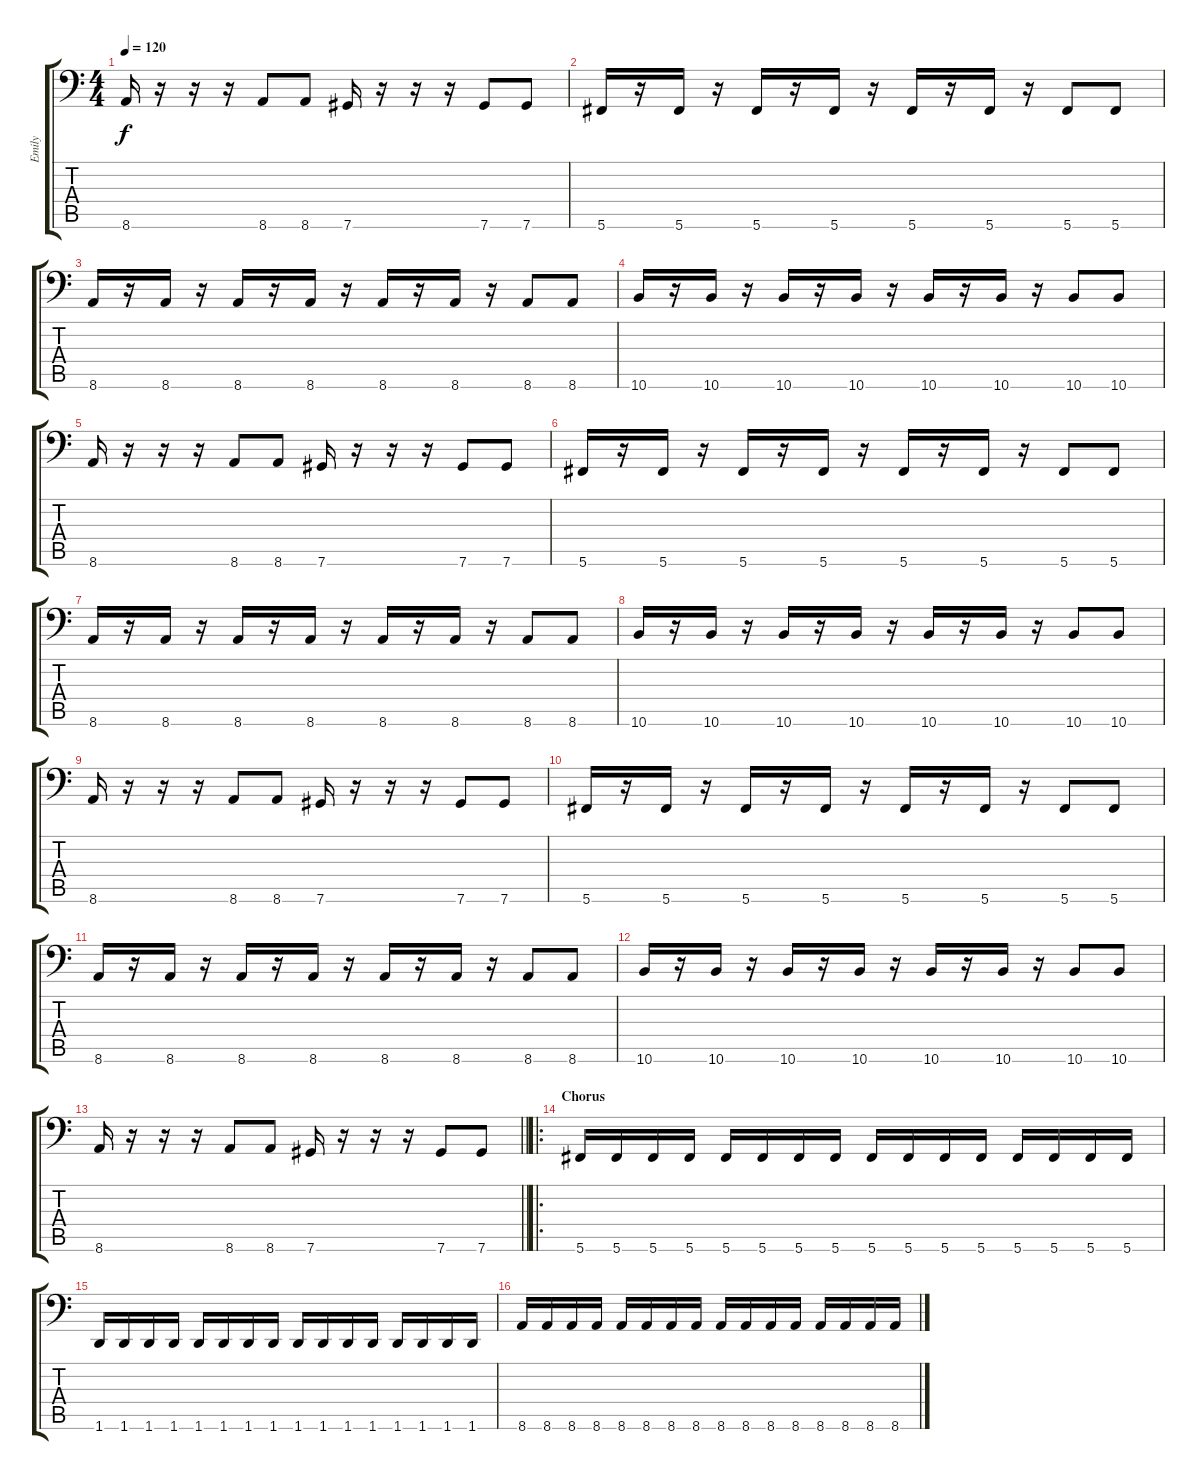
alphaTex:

\track ("Emily" "Emily") {instrument electricbasspick}
\staff {score tabs}
\tuning (Eb3 Bb2 Gb2 Db2 Ab1 Db1) {hide}
\ts (4 4)
\tempo 120
\clef f4
\ks c
8.6.16{dy f} r.16 r.16 r.16 8.6.8 8.6.8 7.6.16 r.16 r.16 r.16 7.6.8 7.6.8 |
5.6.16 r.16 5.6.16 r.16 5.6.16 r.16 5.6.16 r.16 5.6.16 r.16 5.6.16 r.16 5.6.8 5.6.8 |
8.6.16 r.16 8.6.16 r.16 8.6.16 r.16 8.6.16 r.16 8.6.16 r.16 8.6.16 r.16 8.6.8 8.6.8 |
10.6.16 r.16 10.6.16 r.16 10.6.16 r.16 10.6.16 r.16 10.6.16 r.16 10.6.16 r.16 10.6.8 10.6.8 |
8.6.16 r.16 r.16 r.16 8.6.8 8.6.8 7.6.16 r.16 r.16 r.16 7.6.8 7.6.8 |
5.6.16 r.16 5.6.16 r.16 5.6.16 r.16 5.6.16 r.16 5.6.16 r.16 5.6.16 r.16 5.6.8 5.6.8 |
8.6.16 r.16 8.6.16 r.16 8.6.16 r.16 8.6.16 r.16 8.6.16 r.16 8.6.16 r.16 8.6.8 8.6.8 |
10.6.16 r.16 10.6.16 r.16 10.6.16 r.16 10.6.16 r.16 10.6.16 r.16 10.6.16 r.16 10.6.8 10.6.8 |
8.6.16 r.16 r.16 r.16 8.6.8 8.6.8 7.6.16 r.16 r.16 r.16 7.6.8 7.6.8 |
5.6.16 r.16 5.6.16 r.16 5.6.16 r.16 5.6.16 r.16 5.6.16 r.16 5.6.16 r.16 5.6.8 5.6.8 |
8.6.16 r.16 8.6.16 r.16 8.6.16 r.16 8.6.16 r.16 8.6.16 r.16 8.6.16 r.16 8.6.8 8.6.8 |
10.6.16 r.16 10.6.16 r.16 10.6.16 r.16 10.6.16 r.16 10.6.16 r.16 10.6.16 r.16 10.6.8 10.6.8 |
\barLineRight lightlight
8.6.16 r.16 r.16 r.16 8.6.8 8.6.8 7.6.16 r.16 r.16 r.16 7.6.8 7.6.8 |
\ro
\section ("" "Chorus")
5.6.16 5.6.16 5.6.16 5.6.16 5.6.16 5.6.16 5.6.16 5.6.16 5.6.16 5.6.16 5.6.16 5.6.16 5.6.16 5.6.16 5.6.16 5.6.16 |
1.6.16 1.6.16 1.6.16 1.6.16 1.6.16 1.6.16 1.6.16 1.6.16 1.6.16 1.6.16 1.6.16 1.6.16 1.6.16 1.6.16 1.6.16 1.6.16 |
8.6.16 8.6.16 8.6.16 8.6.16 8.6.16 8.6.16 8.6.16 8.6.16 8.6.16 8.6.16 8.6.16 8.6.16 8.6.16 8.6.16 8.6.16 8.6.16
